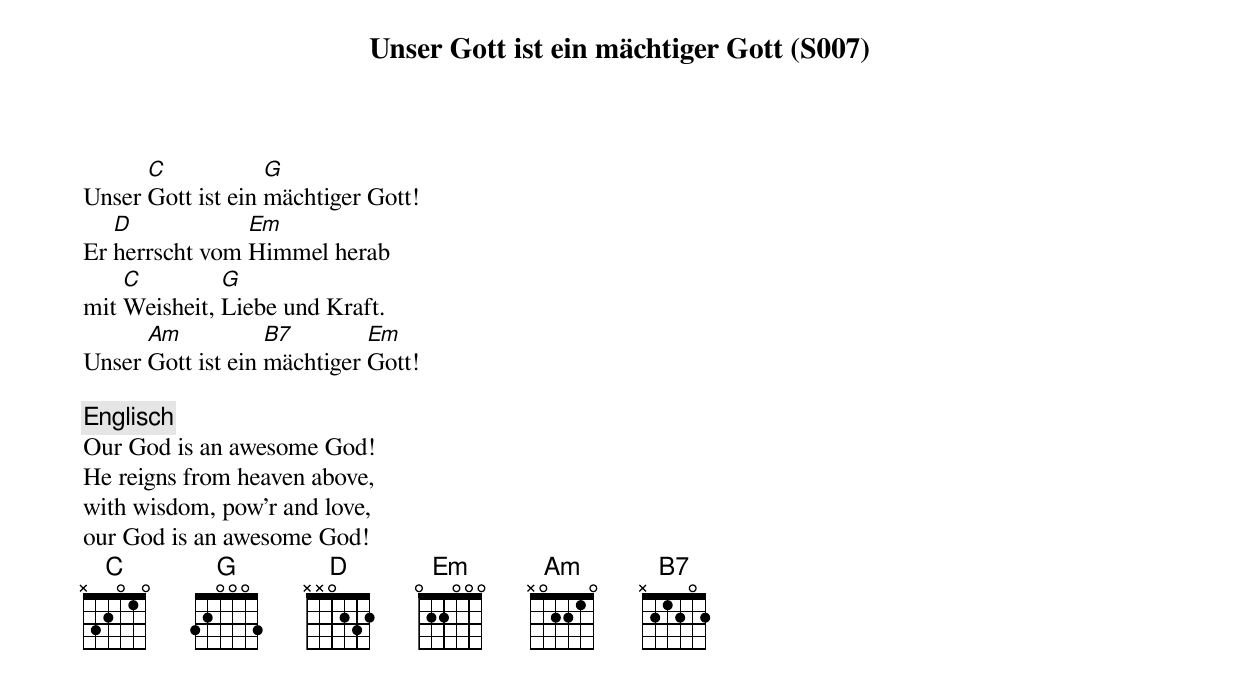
{title: Unser Gott ist ein mächtiger Gott (S007)}
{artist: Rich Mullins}

Unser [C]Gott ist ein [G]mächtiger Gott!
Er [D]herrscht vom [Em]Himmel herab
mit [C]Weisheit, [G]Liebe und Kraft.
Unser [Am]Gott ist ein [B7]mächtiger [Em]Gott!

{comment: Englisch}
Our God is an awesome God!
He reigns from heaven above,
with wisdom, pow'r and love,
our God is an awesome God!
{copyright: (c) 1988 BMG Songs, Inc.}
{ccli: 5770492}
